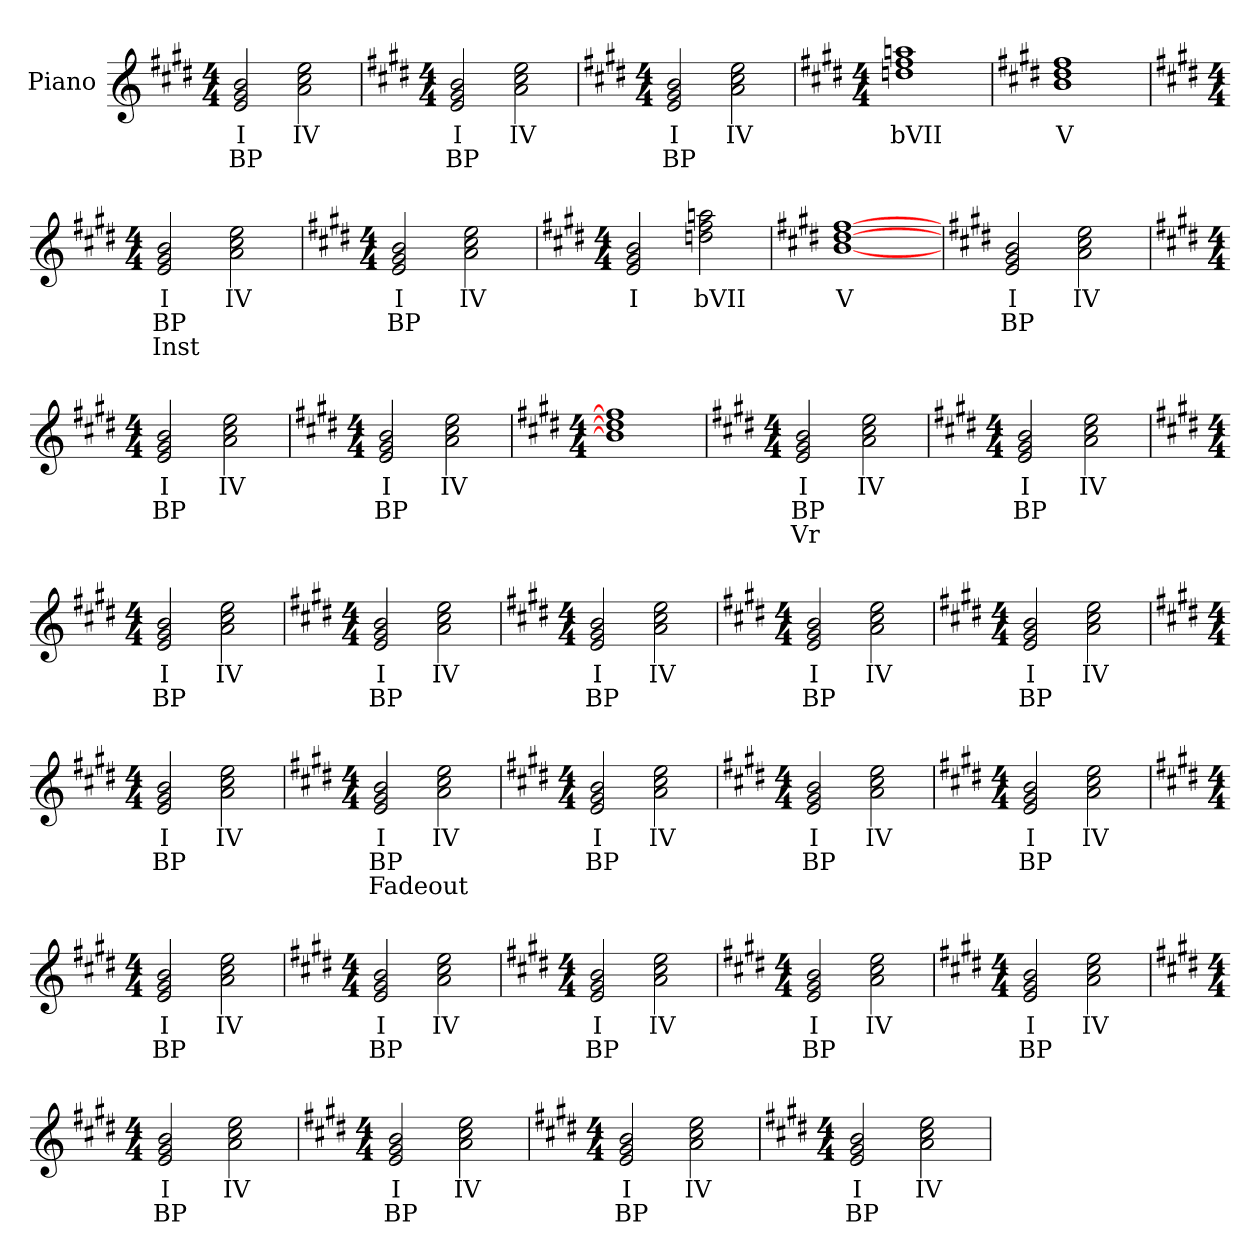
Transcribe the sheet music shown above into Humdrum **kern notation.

**kern	**text	**text	**text
*part1	*part1	*part1	*part1
*staff1	*staff1	*staff1	*staff1
*I"Piano	*	*	*
*I'Pno	*	*	*
*k[f#c#g#d#]	*	*	*
*E:	*	*	*
*M4/4	*	*	*
=	=	=	=
2e 2g# 2b	I	BP	.
2a 2cc# 2ee	IV	.	.
=	=	=	=
*k[f#c#g#d#]	*	*	*
*E:	*	*	*
*M4/4	*	*	*
2e 2g# 2b	I	BP	.
2a 2cc# 2ee	IV	.	.
=	=	=	=
*k[f#c#g#d#]	*	*	*
*E:	*	*	*
*M4/4	*	*	*
2e 2g# 2b	I	BP	.
2a 2cc# 2ee	IV	.	.
=	=	=	=
*k[f#c#g#d#]	*	*	*
*E:	*	*	*
*M4/4	*	*	*
1ddn 1ff# 1aan	bVII	.	.
=	=	=	=
*k[f#c#g#d#]	*	*	*
*E:	*	*	*
1b 1dd# 1ff#	V	.	.
=	=	=	=
*k[f#c#g#d#]	*	*	*
*E:	*	*	*
*M4/4	*	*	*
2e 2g# 2b	I	BP	Inst
2a 2cc# 2ee	IV	.	.
=	=	=	=
*k[f#c#g#d#]	*	*	*
*E:	*	*	*
*M4/4	*	*	*
2e 2g# 2b	I	BP	.
2a 2cc# 2ee	IV	.	.
=	=	=	=
*k[f#c#g#d#]	*	*	*
*E:	*	*	*
*M4/4	*	*	*
2e 2g# 2b	I	.	.
2ddn 2ff# 2aan	bVII	.	.
=	=	=	=
*k[f#c#g#d#]	*	*	*
*E:	*	*	*
[1b [1dd# [1ff#	V	.	.
=	=	=	=
*k[f#c#g#d#]	*	*	*
*E:	*	*	*
2e 2g# 2b	I	BP	.
2a 2cc# 2ee	IV	.	.
=	=	=	=
*k[f#c#g#d#]	*	*	*
*E:	*	*	*
*M4/4	*	*	*
2e 2g# 2b	I	BP	.
2a 2cc# 2ee	IV	.	.
=	=	=	=
*k[f#c#g#d#]	*	*	*
*E:	*	*	*
*M4/4	*	*	*
2e 2g# 2b	I	BP	.
2a 2cc# 2ee	IV	.	.
=	=	=	=
*k[f#c#g#d#]	*	*	*
*E:	*	*	*
*M4/4	*	*	*
1b] 1dd#] 1ff#]	.	.	.
=	=	=	=
*k[f#c#g#d#]	*	*	*
*E:	*	*	*
*M4/4	*	*	*
2e 2g# 2b	I	BP	Vr
2a 2cc# 2ee	IV	.	.
=	=	=	=
*k[f#c#g#d#]	*	*	*
*E:	*	*	*
*M4/4	*	*	*
2e 2g# 2b	I	BP	.
2a 2cc# 2ee	IV	.	.
=	=	=	=
*k[f#c#g#d#]	*	*	*
*E:	*	*	*
*M4/4	*	*	*
2e 2g# 2b	I	BP	.
2a 2cc# 2ee	IV	.	.
=	=	=	=
*k[f#c#g#d#]	*	*	*
*E:	*	*	*
*M4/4	*	*	*
2e 2g# 2b	I	BP	.
2a 2cc# 2ee	IV	.	.
=	=	=	=
*k[f#c#g#d#]	*	*	*
*E:	*	*	*
*M4/4	*	*	*
2e 2g# 2b	I	BP	.
2a 2cc# 2ee	IV	.	.
=	=	=	=
*k[f#c#g#d#]	*	*	*
*E:	*	*	*
*M4/4	*	*	*
2e 2g# 2b	I	BP	.
2a 2cc# 2ee	IV	.	.
=	=	=	=
*k[f#c#g#d#]	*	*	*
*E:	*	*	*
*M4/4	*	*	*
2e 2g# 2b	I	BP	.
2a 2cc# 2ee	IV	.	.
=	=	=	=
*k[f#c#g#d#]	*	*	*
*E:	*	*	*
*M4/4	*	*	*
2e 2g# 2b	I	BP	.
2a 2cc# 2ee	IV	.	.
=	=	=	=
*k[f#c#g#d#]	*	*	*
*E:	*	*	*
*M4/4	*	*	*
2e 2g# 2b	I	BP	Fadeout
2a 2cc# 2ee	IV	.	.
=	=	=	=
*k[f#c#g#d#]	*	*	*
*E:	*	*	*
*M4/4	*	*	*
2e 2g# 2b	I	BP	.
2a 2cc# 2ee	IV	.	.
=	=	=	=
*k[f#c#g#d#]	*	*	*
*E:	*	*	*
*M4/4	*	*	*
2e 2g# 2b	I	BP	.
2a 2cc# 2ee	IV	.	.
=	=	=	=
*k[f#c#g#d#]	*	*	*
*E:	*	*	*
*M4/4	*	*	*
2e 2g# 2b	I	BP	.
2a 2cc# 2ee	IV	.	.
=	=	=	=
*k[f#c#g#d#]	*	*	*
*E:	*	*	*
*M4/4	*	*	*
2e 2g# 2b	I	BP	.
2a 2cc# 2ee	IV	.	.
=	=	=	=
*k[f#c#g#d#]	*	*	*
*E:	*	*	*
*M4/4	*	*	*
2e 2g# 2b	I	BP	.
2a 2cc# 2ee	IV	.	.
=	=	=	=
*k[f#c#g#d#]	*	*	*
*E:	*	*	*
*M4/4	*	*	*
2e 2g# 2b	I	BP	.
2a 2cc# 2ee	IV	.	.
=	=	=	=
*k[f#c#g#d#]	*	*	*
*E:	*	*	*
*M4/4	*	*	*
2e 2g# 2b	I	BP	.
2a 2cc# 2ee	IV	.	.
=	=	=	=
*k[f#c#g#d#]	*	*	*
*E:	*	*	*
*M4/4	*	*	*
2e 2g# 2b	I	BP	.
2a 2cc# 2ee	IV	.	.
=	=	=	=
*k[f#c#g#d#]	*	*	*
*E:	*	*	*
*M4/4	*	*	*
2e 2g# 2b	I	BP	.
2a 2cc# 2ee	IV	.	.
=	=	=	=
*k[f#c#g#d#]	*	*	*
*E:	*	*	*
*M4/4	*	*	*
2e 2g# 2b	I	BP	.
2a 2cc# 2ee	IV	.	.
=	=	=	=
*k[f#c#g#d#]	*	*	*
*E:	*	*	*
*M4/4	*	*	*
2e 2g# 2b	I	BP	.
2a 2cc# 2ee	IV	.	.
=	=	=	=
*k[f#c#g#d#]	*	*	*
*E:	*	*	*
*M4/4	*	*	*
2e 2g# 2b	I	BP	.
2a 2cc# 2ee	IV	.	.
=	=	=	=
*-	*-	*-	*-
